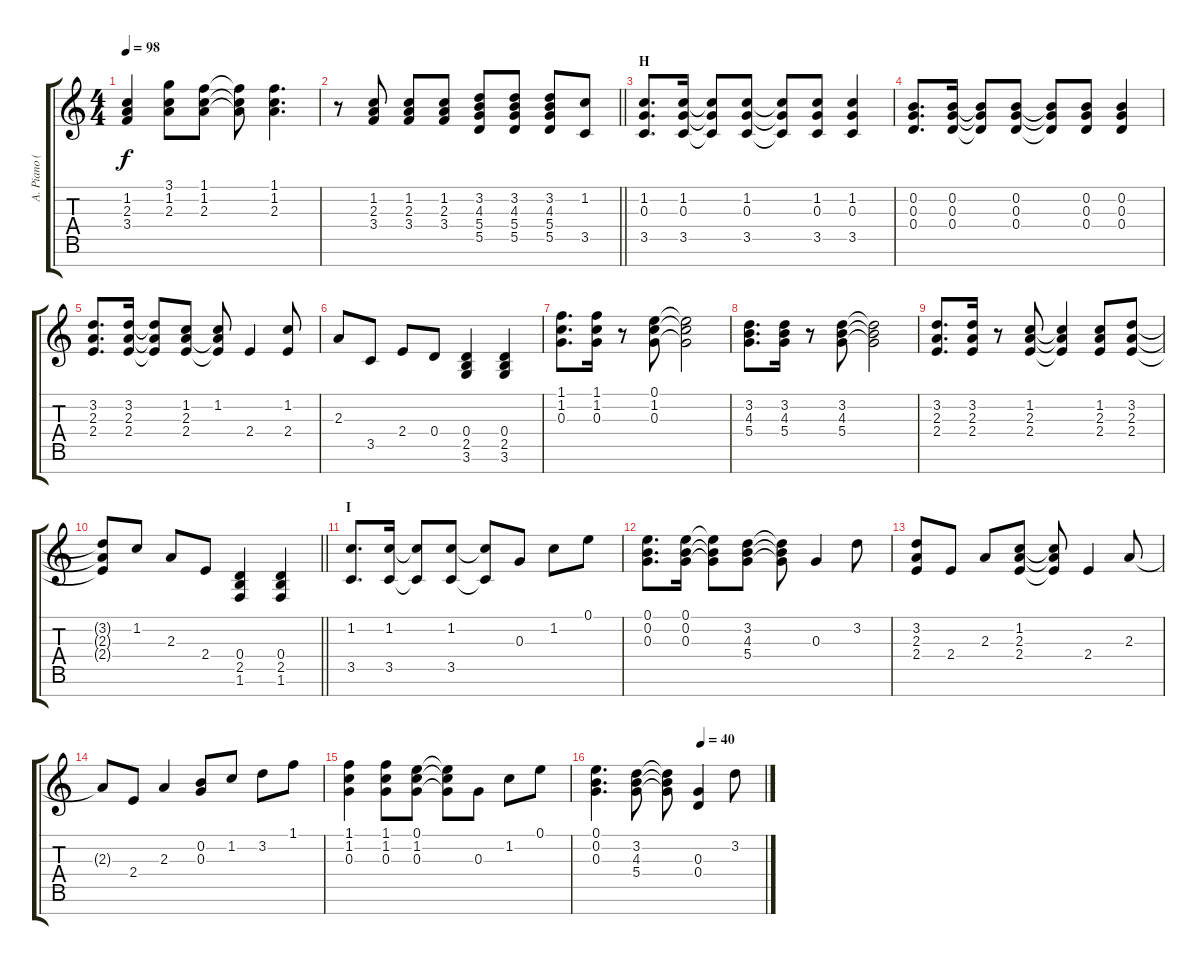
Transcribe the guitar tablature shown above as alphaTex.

\track ("A. Piano (Right Hand)" "A. Piano (") {instrument acousticgrandpiano}
\staff {score tabs}
\tuning (E5 B4 G4 D4 A3 E3 B2) {hide}
\ts (4 4)
\tempo 98
\clef g2
\ks c
(1.2 2.3 3.4).4{dy f} (3.1 1.2 2.3).8 (1.1 1.2 2.3).8 (1.1{t} 1.2{t} 2.3{t}).8 (1.1 1.2 2.3).4{d} |
\barLineRight lightlight
r.8 (1.2 2.3 3.4).8 (1.2 2.3 3.4).8 (1.2 2.3 3.4).8 (3.2 4.3 5.4 5.5).8 (3.2 4.3 5.4 5.5).8 (3.2 4.3 5.4 5.5).8 (1.2 3.5).8 |
\section ("" "H")
(1.2 0.3 3.5).8{d} (1.2 0.3 3.5).16 (1.2{t} 0.3{t} 3.5{t}).8 (1.2 0.3 3.5).8 (1.2{t} 0.3{t} 3.5{t}).8 (1.2 0.3 3.5).8 (1.2 0.3 3.5).4 |
(0.2 0.3 0.4).8{d} (0.2 0.3 0.4).16 (0.2{t} 0.3{t} 0.4{t}).8 (0.2 0.3 0.4).8 (0.2{t} 0.3{t} 0.4{t}).8 (0.2 0.3 0.4).8 (0.2 0.3 0.4).4 |
(3.2 2.3 2.4).8{d} (3.2 2.3 2.4).16 (3.2{t} 2.3{t} 2.4{t}).8 (1.2 2.3 2.4).8 (1.2 2.3{t} 2.4{t}).8 2.4.4 (1.2 2.4).8 |
2.3.8 3.5.8 2.4.8 0.4.8 (0.4 2.5 3.6).4 (0.4 2.5 3.6).4 |
(1.1 1.2 0.3).8{d} (1.1 1.2 0.3).16 r.8 (0.1 1.2 0.3).8 (0.1{t} 1.2{t} 0.3{t}).2 |
(3.2 4.3 5.4).8{d} (3.2 4.3 5.4).16 r.8 (3.2 4.3 5.4).8 (3.2{t} 4.3{t} 5.4{t}).2 |
(3.2 2.3 2.4).8{d} (3.2 2.3 2.4).16 r.8 (1.2 2.3 2.4).8 (1.2{t} 2.3{t} 2.4{t}).4 (1.2 2.3 2.4).8 (3.2 2.3 2.4).8 |
\barLineRight lightlight
(3.2{t} 2.3{t} 2.4{t}).8 1.2.8 2.3.8 2.4.8 (0.4 2.5 1.6).4 (0.4 2.5 1.6).4 |
\section ("" "I")
(1.2 3.5).8{d} (1.2 3.5).16 (1.2{t} 3.5{t}).8 (1.2 3.5).8 (1.2{t} 3.5{t}).8 0.3.8 1.2.8 0.1.8 |
(0.1 0.2 0.3).8{d} (0.1 0.2 0.3).16 (0.1{t} 0.2{t} 0.3{t}).8 (3.2 4.3 5.4).8 (3.2{t} 4.3{t} 5.4{t}).8 0.3.4 3.2.8 |
(3.2 2.3 2.4).8 2.4.8 2.3.8 (1.2 2.3 2.4).8 (1.2{t} 2.3{t} 2.4{t}).8 2.4.4 2.3.8 |
2.3{t}.8 2.4.8 2.3.4 (0.2 0.3).8 1.2.8 3.2.8 1.1.8 |
(1.1 1.2 0.3).4 (1.1 1.2 0.3).8 (0.1 1.2 0.3).8 (0.1{t} 1.2{t} 0.3{t}).8 0.3.8 1.2.8 0.1.8 |
\tempo (40 0.625)
(0.1 0.2 0.3).4{d} (3.2 4.3 5.4).8 (3.2{t} 4.3{t} 5.4{t}).8 (0.3 0.4).4 3.2.8
